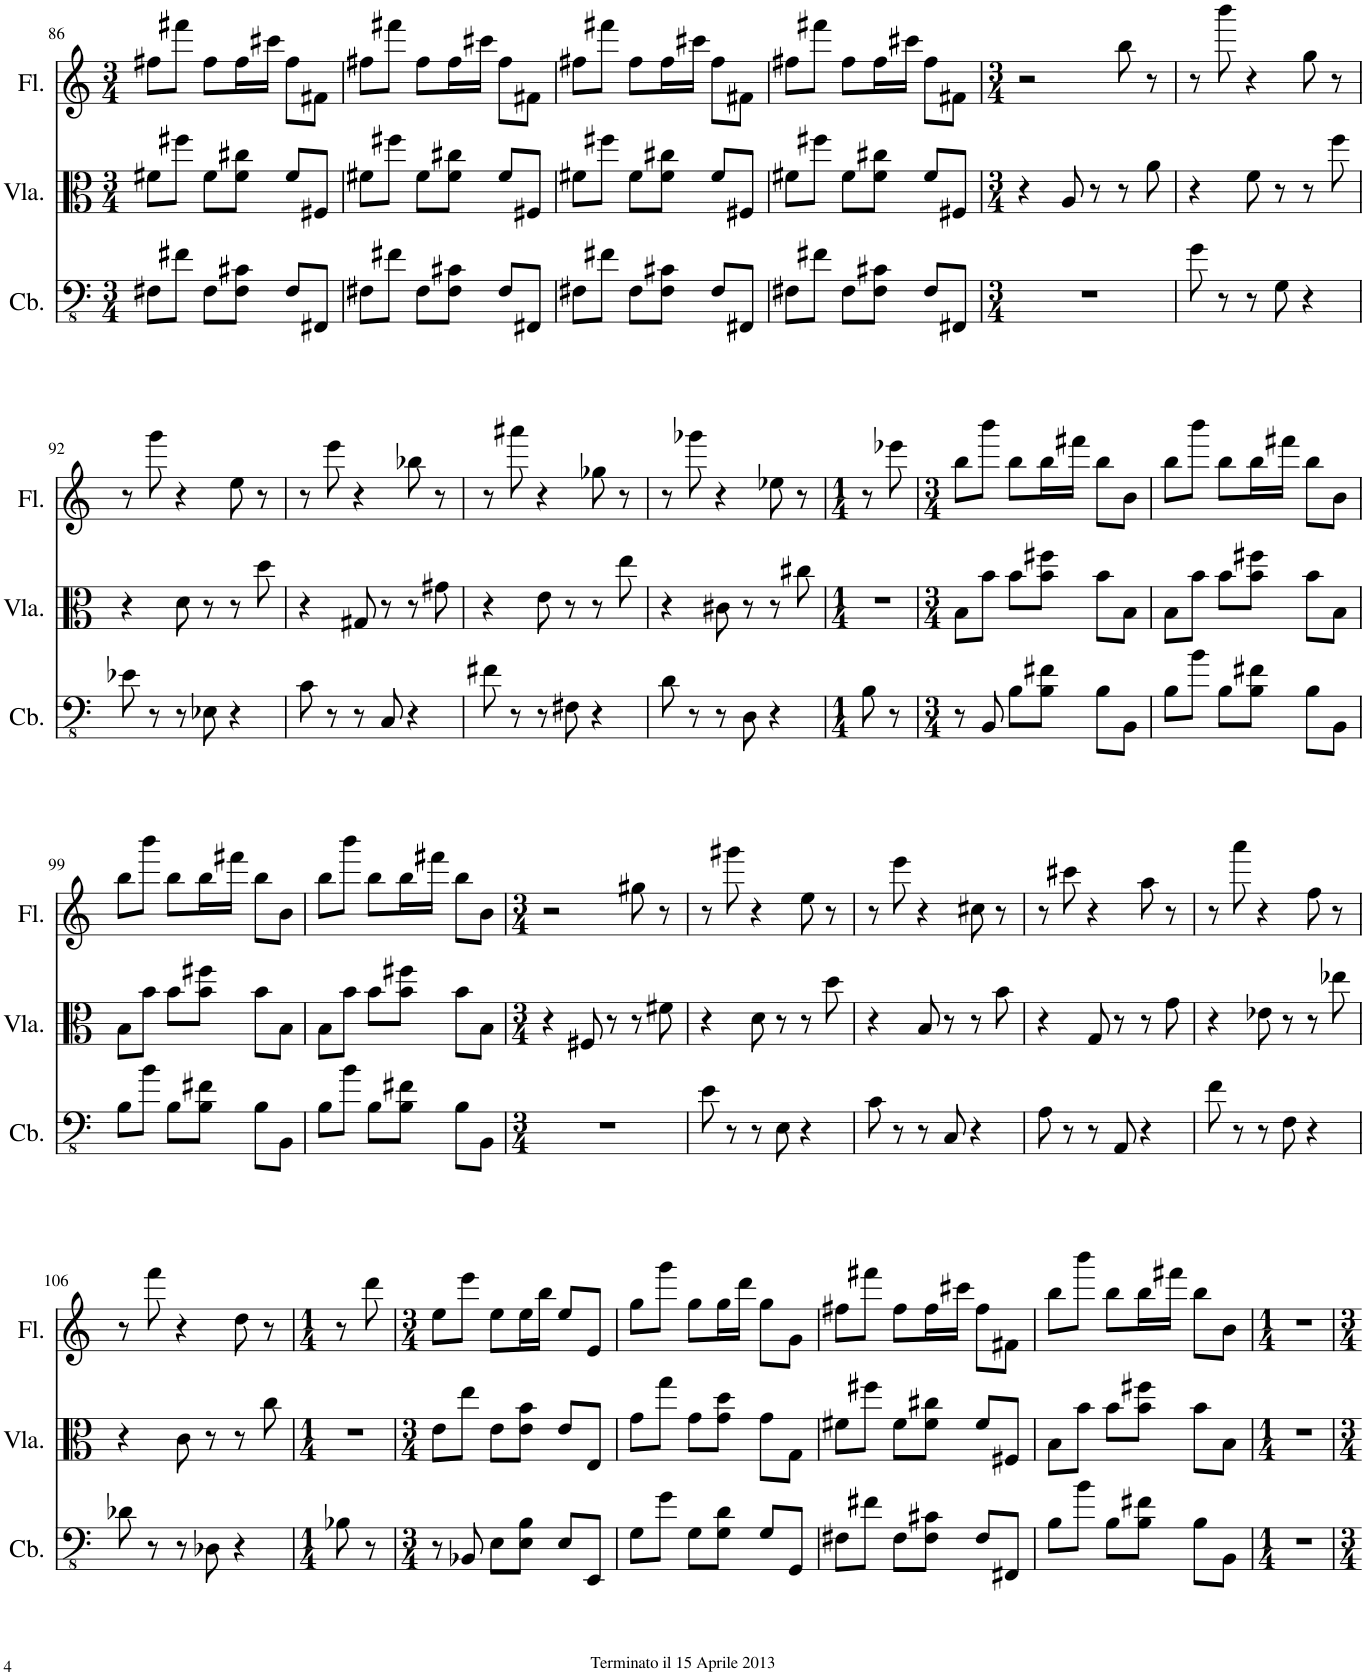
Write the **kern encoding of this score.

**kern	**kern	**kern
*part3	*part2	*part1
*staff3	*staff2	*staff1
*I"Double Bass	*I"Viola	*I"Flute
*	*I'Vla.	*I'Fl.
!!LO:PB:g=z
*clefFv4	*clefC3	*clefG2
*Trd7c12	*	*
*k[]	*k[]	*k[]
*M3/4	*M3/4	*M3/4
=86	=86	=86
8FF#X\L	8f#X\L	8ff#X\L
8F#X\J	8ff#X\J	8fff#X\J
8FF#\L	8f#\L	8ff#\L
8FF#\ 8C#X\J	8f#\ 8cc#X\J	16ff#\L
.	.	16ccc#X\JJ
8FF#/L	8f#/L	8ff#\L
8FFF#X/J	8F#X/J	8f#X\J
=87	=87	=87
8FF#X\L	8f#X\L	8ff#X\L
8F#X\J	8ff#X\J	8fff#X\J
8FF#\L	8f#\L	8ff#\L
8FF#\ 8C#X\J	8f#\ 8cc#X\J	16ff#\L
.	.	16ccc#X\JJ
8FF#/L	8f#/L	8ff#\L
8FFF#X/J	8F#X/J	8f#X\J
=88	=88	=88
8FF#X\L	8f#X\L	8ff#X\L
8F#X\J	8ff#X\J	8fff#X\J
8FF#\L	8f#\L	8ff#\L
8FF#\ 8C#X\J	8f#\ 8cc#X\J	16ff#\L
.	.	16ccc#X\JJ
8FF#/L	8f#/L	8ff#\L
8FFF#X/J	8F#X/J	8f#X\J
=89	=89	=89
8FF#X\L	8f#X\L	8ff#X\L
8F#X\J	8ff#X\J	8fff#X\J
8FF#\L	8f#\L	8ff#\L
8FF#\ 8C#X\J	8f#\ 8cc#X\J	16ff#\L
.	.	16ccc#X\JJ
8FF#/L	8f#/L	8ff#\L
8FFF#X/J	8F#X/J	8f#X\J
=90	=90	=90
*M3/4	*M3/4	*M3/4
2.r	4r	2r
.	8A/	.
.	8r	.
.	8r	8bb\
.	8a\	8r
=91	=91	=91
8G\	4r	8r
8r	.	8bbb\
8r	8f\	4r
8GG\	8r	.
4r	8r	8gg\
.	8ff\	8r
!!LO:LB:g=z
=92	=92	=92
8E-X\	4r	8r
8r	.	8ggg\
8r	8d\	4r
8EE-X\	8r	.
4r	8r	8ee\
.	8dd\	8r
=93	=93	=93
8C\	4r	8r
8r	.	8eee\
8r	8G#X/	4r
8CC/	8r	.
4r	8r	8bb-X\
.	8g#X\	8r
=94	=94	=94
8F#X\	4r	8r
8r	.	8aaa#X\
8r	8e\	4r
8FF#X\	8r	.
4r	8r	8gg-X\
.	8ee\	8r
=95	=95	=95
8D\	4r	8r
8r	.	8ggg-X\
8r	8c#X\	4r
8DD\	8r	.
4r	8r	8ee-X\
.	8cc#X\	8r
=96	=96	=96
*M1/4	*M1/4	*M1/4
8BB\	4r	8r
8r	.	8eee-X\
=97	=97	=97
*M3/4	*M3/4	*M3/4
8r	8B\L	8bb\L
8BBB/	8b\J	8bbb\J
8BB\L	8b\L	8bb\L
8BB\ 8F#X\J	8b\ 8ff#X\J	16bb\L
.	.	16fff#X\JJ
8BB\L	8b\L	8bb\L
8BBB\J	8B\J	8b\J
=98	=98	=98
8BB\L	8B\L	8bb\L
8B\J	8b\J	8bbb\J
8BB\L	8b\L	8bb\L
8BB\ 8F#X\J	8b\ 8ff#X\J	16bb\L
.	.	16fff#X\JJ
8BB\L	8b\L	8bb\L
8BBB\J	8B\J	8b\J
!!LO:LB:g=z
=99	=99	=99
8BB\L	8B\L	8bb\L
8B\J	8b\J	8bbb\J
8BB\L	8b\L	8bb\L
8BB\ 8F#X\J	8b\ 8ff#X\J	16bb\L
.	.	16fff#X\JJ
8BB\L	8b\L	8bb\L
8BBB\J	8B\J	8b\J
=100	=100	=100
8BB\L	8B\L	8bb\L
8B\J	8b\J	8bbb\J
8BB\L	8b\L	8bb\L
8BB\ 8F#X\J	8b\ 8ff#X\J	16bb\L
.	.	16fff#X\JJ
8BB\L	8b\L	8bb\L
8BBB\J	8B\J	8b\J
=101	=101	=101
*M3/4	*M3/4	*M3/4
2.r	4r	2r
.	8F#X/	.
.	8r	.
.	8r	8gg#X\
.	8f#X\	8r
=102	=102	=102
8E\	4r	8r
8r	.	8ggg#X\
8r	8d\	4r
8EE\	8r	.
4r	8r	8ee\
.	8dd\	8r
=103	=103	=103
8C\	4r	8r
8r	.	8eee\
8r	8B/	4r
8CC/	8r	.
4r	8r	8cc#X\
.	8b\	8r
=104	=104	=104
8AA\	4r	8r
8r	.	8ccc#X\
8r	8G/	4r
8AAA/	8r	.
4r	8r	8aa\
.	8g\	8r
=105	=105	=105
8F\	4r	8r
8r	.	8aaa\
8r	8e-X\	4r
8FF\	8r	.
4r	8r	8ff\
.	8ee-X\	8r
!!LO:LB:g=z
=106	=106	=106
8D-X\	4r	8r
8r	.	8fff\
8r	8c\	4r
8DD-X\	8r	.
4r	8r	8dd\
.	8cc\	8r
=107	=107	=107
*M1/4	*M1/4	*M1/4
8BB-X\	4r	8r
8r	.	8ddd\
=108	=108	=108
*M3/4	*M3/4	*M3/4
8r	8e\L	8ee\L
8BBB-X/	8ee\J	8eee\J
8EE\L	8e\L	8ee\L
8EE\ 8BB\J	8e\ 8b\J	16ee\L
.	.	16bb\JJ
8EE/L	8e/L	8ee/L
8EEE/J	8E/J	8e/J
=109	=109	=109
8GG\L	8g\L	8gg\L
8G\J	8gg\J	8ggg\J
8GG\L	8g\L	8gg\L
8GG\ 8D\J	8g\ 8dd\J	16gg\L
.	.	16ddd\JJ
8GG/L	8g\L	8gg\L
8GGG/J	8G\J	8g\J
=110	=110	=110
8FF#X\L	8f#X\L	8ff#X\L
8F#X\J	8ff#X\J	8fff#X\J
8FF#\L	8f#\L	8ff#\L
8FF#\ 8C#X\J	8f#\ 8cc#X\J	16ff#\L
.	.	16ccc#X\JJ
8FF#/L	8f#/L	8ff#\L
8FFF#X/J	8F#X/J	8f#X\J
=111	=111	=111
8BB\L	8B\L	8bb\L
8B\J	8b\J	8bbb\J
8BB\L	8b\L	8bb\L
8BB\ 8F#X\J	8b\ 8ff#X\J	16bb\L
.	.	16fff#X\JJ
8BB\L	8b\L	8bb\L
8BBB\J	8B\J	8b\J
=112	=112	=112
*M1/4	*M1/4	*M1/4
4r	4r	4r
=	=	=
*-	*-	*-
